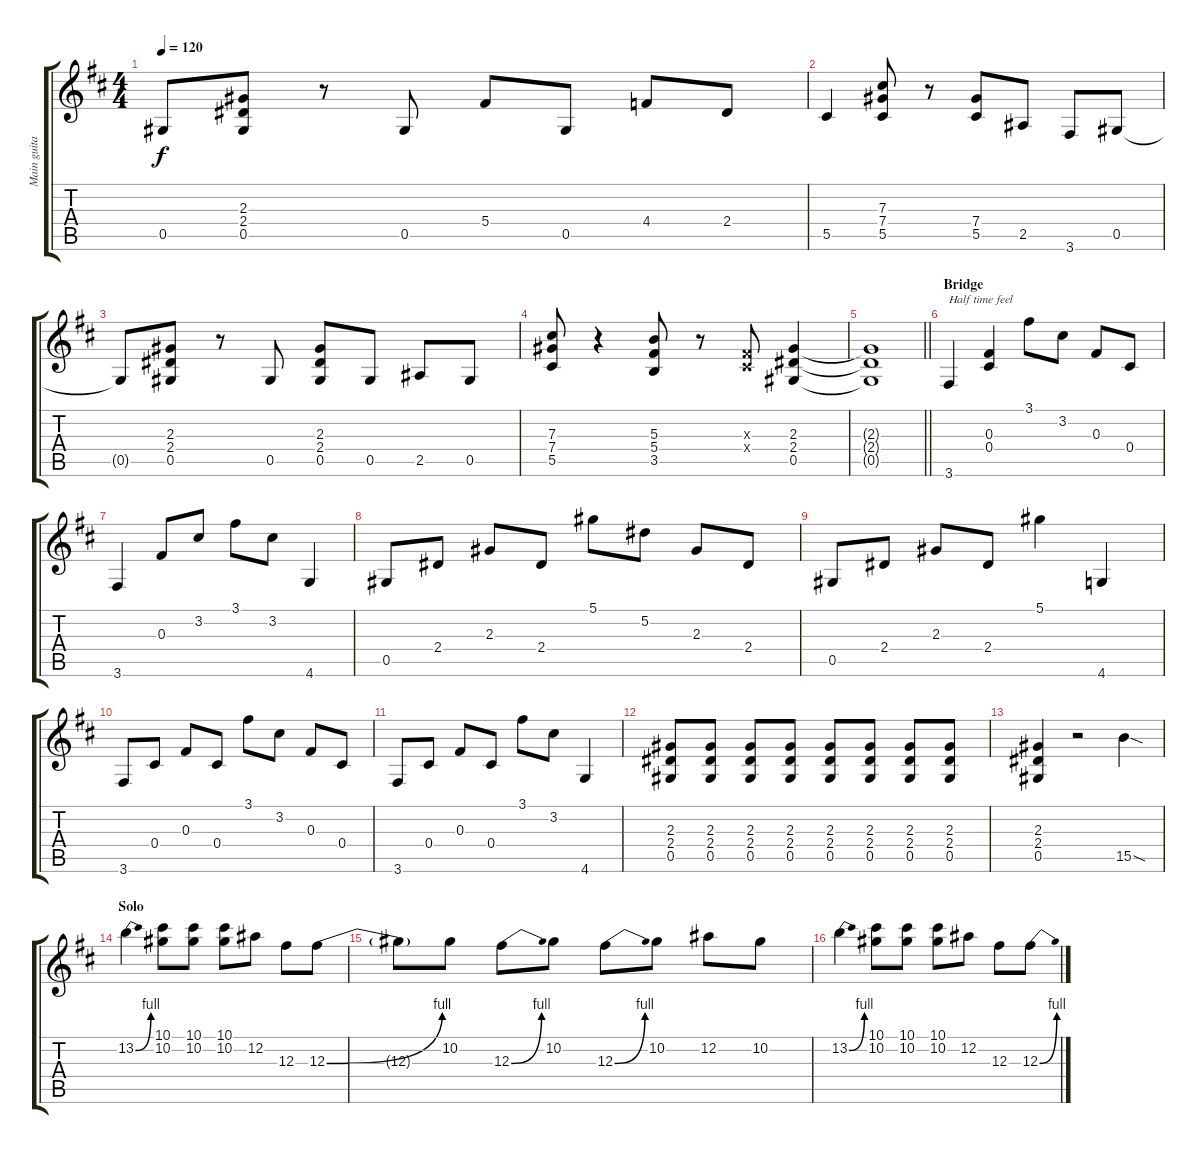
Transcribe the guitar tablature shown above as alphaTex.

\track ("Main guitar" "Main guita") {instrument electricguitarclean}
\staff {score tabs}
\tuning (Eb4 Bb3 Gb3 Db3 Ab2 Eb2) {hide}
\ts (4 4)
\tempo 120
\clef g2
\ks d
0.5{t}.8{dy f} (2.3 2.4 0.5).8 r.8 0.5.8 5.4.8 0.5.8 4.4.8 2.4.8 |
5.5.4 (7.3 7.4 5.5).8 r.8 (7.4 5.5).8 2.5.8 3.6.8 0.5.8 |
0.5{t}.8 (2.3 2.4 0.5).8 r.8 0.5.8 (2.3 2.4 0.5).8 0.5.8 2.5.8 0.5.8 |
(7.3 7.4 5.5).8 r.4 (5.3 5.4 3.5).8 r.8 (0.3{x} 0.4{x}).8 (2.3 2.4 0.5).4 |
\barLineRight lightlight
(2.3{t} 2.4{t} 0.5{t}).1 |
\section ("" "Bridge")
3.6.4{txt "Half time feel" instrument electricguitarclean} (0.3 0.4).4 3.1.8 3.2.8 0.3.8 0.4.8 |
3.6.4 0.3.8 3.2.8 3.1.8 3.2.8 4.6.4 |
0.5.8 2.4.8 2.3.8 2.4.8 5.1.8 5.2.8 2.3.8 2.4.8 |
0.5.8 2.4.8 2.3.8 2.4.8 5.1.4 4.6.4 |
3.6.8 0.4.8 0.3.8 0.4.8 3.1.8 3.2.8 0.3.8 0.4.8 |
3.6.8 0.4.8 0.3.8 0.4.8 3.1.8 3.2.8 4.6.4 |
(2.3 2.4 0.5).8{instrument overdrivenguitar} (2.3 2.4 0.5).8 (2.3 2.4 0.5).8 (2.3 2.4 0.5).8 (2.3 2.4 0.5).8 (2.3 2.4 0.5).8 (2.3 2.4 0.5).8 (2.3 2.4 0.5).8 |
(2.3 2.4 0.5).4 r.2 15.5{sod}.4 |
\section ("" "Solo")
13.2{be (bend 0 0 60 4)}.4 (10.1 10.2).8 (10.1 10.2).8 (10.1 10.2).8 12.2.8 12.3.8 12.3{be (bend 0 0 60 4)}.8 |
12.3{t}.8 10.2.8 12.3{be (bend 0 0 60 4)}.8 10.2.8 12.3{be (bend 0 0 60 4)}.8 10.2.8 12.2.8 10.2.8 |
13.2{be (bend 0 0 60 4)}.4 (10.1 10.2).8 (10.1 10.2).8 (10.1 10.2).8 12.2.8 12.3.8 12.3{be (bend 0 0 60 4)}.8
